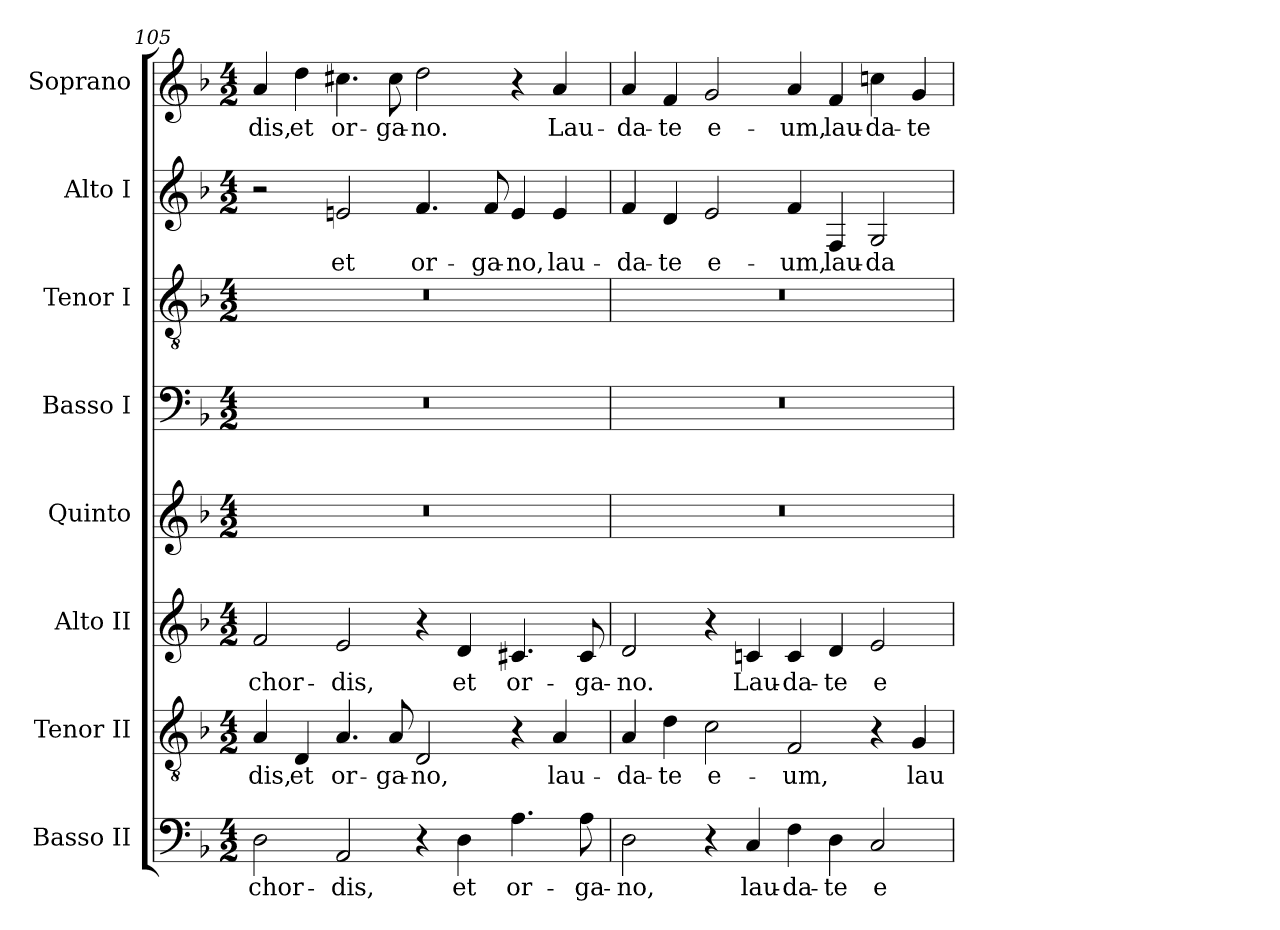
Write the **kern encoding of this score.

**kern	**text	**kern	**text	**kern	**text	**kern	**kern	**kern	**kern	**text	**kern	**text
*part8	*part8	*part7	*part7	*part6	*part6	*part5	*part4	*part3	*part2	*part2	*part1	*part1
*staff8	*staff8	*staff7	*staff7	*staff6	*staff6	*staff5	*staff4	*staff3	*staff2	*staff2	*staff1	*staff1
*I"Basso II	*	*I"Tenor II	*	*I"Alto II	*	*I"Quinto	*I"Basso I	*I"Tenor I	*I"Alto I	*	*I"Soprano	*
*I'B. 2	*	*I'T. 2	*	*I'A. 2	*	*I'Q.	*I'B. 1	*I'T. 1	*I'A. 1	*	*I'S.	*
*clefF4	*	*clefGv2	*	*clefG2	*	*clefG2	*clefF4	*clefGv2	*clefG2	*	*clefG2	*
*	*	*ITrd7c12	*	*	*	*	*	*ITrd7c12	*	*	*	*
*k[b-]	*	*k[b-]	*	*k[b-]	*	*k[b-]	*k[b-]	*k[b-]	*k[b-]	*	*k[b-]	*
*F:	*	*F:	*	*F:	*	*F:	*F:	*F:	*F:	*	*F:	*
*M4/2	*	*M4/2	*	*M4/2	*	*M4/2	*M4/2	*M4/2	*M4/2	*	*M4/2	*
=105	=105	=105	=105	=105	=105	=105	=105	=105	=105	=105	=105	=105
!	!LO:LY:b:color=#000000	!	!	!	!	!	!	!	!	!	!	!
!	!	!	!LO:LY:b:color=#000000	!	!	!	!	!	!	!	!	!
!	!	!	!	!	!LO:LY:b:color=#000000	!LO:N:vis=1	!LO:N:vis=1	!LO:N:vis=1	!	!	!	!
!	!	!	!	!	!	!	!	!	!	!	!	!LO:LY:b:color=#000000
2Di\	chor-	4AAi/	-dis,	2fi/	chor-	0r	0r	0r	2r	.	4ai/	-dis,
!	!	!	!LO:LY:b:color=#000000	!	!	!	!	!	!	!	!	!
!	!	!	!	!	!	!	!	!	!	!	!	!LO:LY:b:color=#000000
.	.	4DDi/	et	.	.	.	.	.	.	.	4ddi\	et
!	!LO:LY:b:color=#000000	!	!	!	!	!	!	!	!	!	!	!
!	!	!	!LO:LY:b:color=#000000	!	!	!	!	!	!	!	!	!
!	!	!	!	!	!LO:LY:b:color=#000000	!	!	!	!	!	!	!
!	!	!	!	!	!	!	!	!	!	!LO:LY:b:color=#000000	!	!
!	!	!	!	!	!	!	!	!	!	!	!	!LO:LY:b:color=#000000
2AAi/	-dis,	4.AAi/	or-	2ei/	-dis,	.	.	.	2eni/	et	4.cc#Xi\	or-
!	!	!	!LO:LY:b:color=#000000	!	!	!	!	!	!	!	!	!
!	!	!	!	!	!	!	!	!	!	!	!	!LO:LY:b:color=#000000
.	.	8AAi/	-ga-	.	.	.	.	.	.	.	8cc#i\	-ga-
!	!	!	!LO:LY:b:color=#000000	!	!	!	!	!	!	!	!	!
!	!	!	!	!	!	!	!	!	!	!LO:LY:b:color=#000000	!	!
!	!	!	!	!	!	!	!	!	!	!	!	!LO:LY:b:color=#000000
4r	.	2DDi/	-no,	4r	.	.	.	.	4.fi/	or-	2ddi\	-no.
!	!LO:LY:b:color=#000000	!	!	!	!	!	!	!	!	!	!	!
!	!	!	!	!	!LO:LY:b:color=#000000	!	!	!	!	!	!	!
4Di\	et	.	.	4di/	et	.	.	.	.	.	.	.
!	!	!	!	!	!	!	!	!	!	!LO:LY:b:color=#000000	!	!
.	.	.	.	.	.	.	.	.	8fi/	-ga-	.	.
!	!LO:LY:b:color=#000000	!	!	!	!	!	!	!	!	!	!	!
!	!	!	!	!	!LO:LY:b:color=#000000	!	!	!	!	!	!	!
!	!	!	!	!	!	!	!	!	!	!LO:LY:b:color=#000000	!	!
4.Ai\	or-	4r	.	4.c#Xi/	or-	.	.	.	4ei/	-no,	4r	.
!	!	!	!LO:LY:b:color=#000000	!	!	!	!	!	!	!	!	!
!	!	!	!	!	!	!	!	!	!	!LO:LY:b:color=#000000	!	!
!	!	!	!	!	!	!	!	!	!	!	!	!LO:LY:b:color=#000000
.	.	4AAi/	lau-	.	.	.	.	.	4ei/	lau-	4ai/	Lau-
!	!LO:LY:b:color=#000000	!	!	!	!	!	!	!	!	!	!	!
!	!	!	!	!	!LO:LY:b:color=#000000	!	!	!	!	!	!	!
8Ai\	-ga-	.	.	8c#i/	-ga-	.	.	.	.	.	.	.
!!LO:PB:g=z
=106	=106	=106	=106	=106	=106	=106	=106	=106	=106	=106	=106	=106
!	!LO:LY:b:color=#000000	!	!	!	!	!	!	!	!	!	!	!
!	!	!	!LO:LY:b:color=#000000	!	!	!	!	!	!	!	!	!
!	!	!	!	!	!LO:LY:b:color=#000000	!LO:N:vis=1	!LO:N:vis=1	!LO:N:vis=1	!	!	!	!
!	!	!	!	!	!	!	!	!	!	!LO:LY:b:color=#000000	!	!
!	!	!	!	!	!	!	!	!	!	!	!	!LO:LY:b:color=#000000
2Di\	-no,	4AAi/	-da-	2di/	-no.	0r	0r	0r	4fi/	-da-	4ai/	-da-
!	!	!	!LO:LY:b:color=#000000	!	!	!	!	!	!	!	!	!
!	!	!	!	!	!	!	!	!	!	!LO:LY:b:color=#000000	!	!
!	!	!	!	!	!	!	!	!	!	!	!	!LO:LY:b:color=#000000
.	.	4Di\	-te	.	.	.	.	.	4di/	-te	4fi/	-te
!	!	!	!LO:LY:b:color=#000000	!	!	!	!	!	!	!	!	!
!	!	!	!	!	!	!	!	!	!	!LO:LY:b:color=#000000	!	!
!	!	!	!	!	!	!	!	!	!	!	!	!LO:LY:b:color=#000000
4r	.	2Ci\	e-	4r	.	.	.	.	2ei/	e-	2gi/	e-
!	!LO:LY:b:color=#000000	!	!	!	!	!	!	!	!	!	!	!
!	!	!	!	!	!LO:LY:b:color=#000000	!	!	!	!	!	!	!
4Ci/	lau-	.	.	4cni/	Lau-	.	.	.	.	.	.	.
!	!LO:LY:b:color=#000000	!	!	!	!	!	!	!	!	!	!	!
!	!	!	!LO:LY:b:color=#000000	!	!	!	!	!	!	!	!	!
!	!	!	!	!	!LO:LY:b:color=#000000	!	!	!	!	!	!	!
!	!	!	!	!	!	!	!	!	!	!LO:LY:b:color=#000000	!	!
!	!	!	!	!	!	!	!	!	!	!	!	!LO:LY:b:color=#000000
4Fi\	-da-	2FFi/	-um,	4ci/	-da-	.	.	.	4fi/	-um,	4ai/	-um,
!	!LO:LY:b:color=#000000	!	!	!	!	!	!	!	!	!	!	!
!	!	!	!	!	!LO:LY:b:color=#000000	!	!	!	!	!	!	!
!	!	!	!	!	!	!	!	!	!	!LO:LY:b:color=#000000	!	!
!	!	!	!	!	!	!	!	!	!	!	!	!LO:LY:b:color=#000000
4Di\	-te	.	.	4di/	-te	.	.	.	4Fi/	lau-	4fi/	lau-
!	!LO:LY:b:color=#000000	!	!	!	!	!	!	!	!	!	!	!
!	!	!	!	!	!LO:LY:b:color=#000000	!	!	!	!	!	!	!
!	!	!	!	!	!	!	!	!	!	!LO:LY:b:color=#000000	!	!
!	!	!	!	!	!	!	!	!	!	!	!	!LO:LY:b:color=#000000
2Ci/	e-	4r	.	2ei/	e-	.	.	.	2Gi/	-da-	4ccni\	-da-
!	!	!	!LO:LY:b:color=#000000	!	!	!	!	!	!	!	!	!
!	!	!	!	!	!	!	!	!	!	!	!	!LO:LY:b:color=#000000
.	.	4GGi/	lau-	.	.	.	.	.	.	.	4gi/	-te
=	=	=	=	=	=	=	=	=	=	=	=	=
*-	*-	*-	*-	*-	*-	*-	*-	*-	*-	*-	*-	*-
